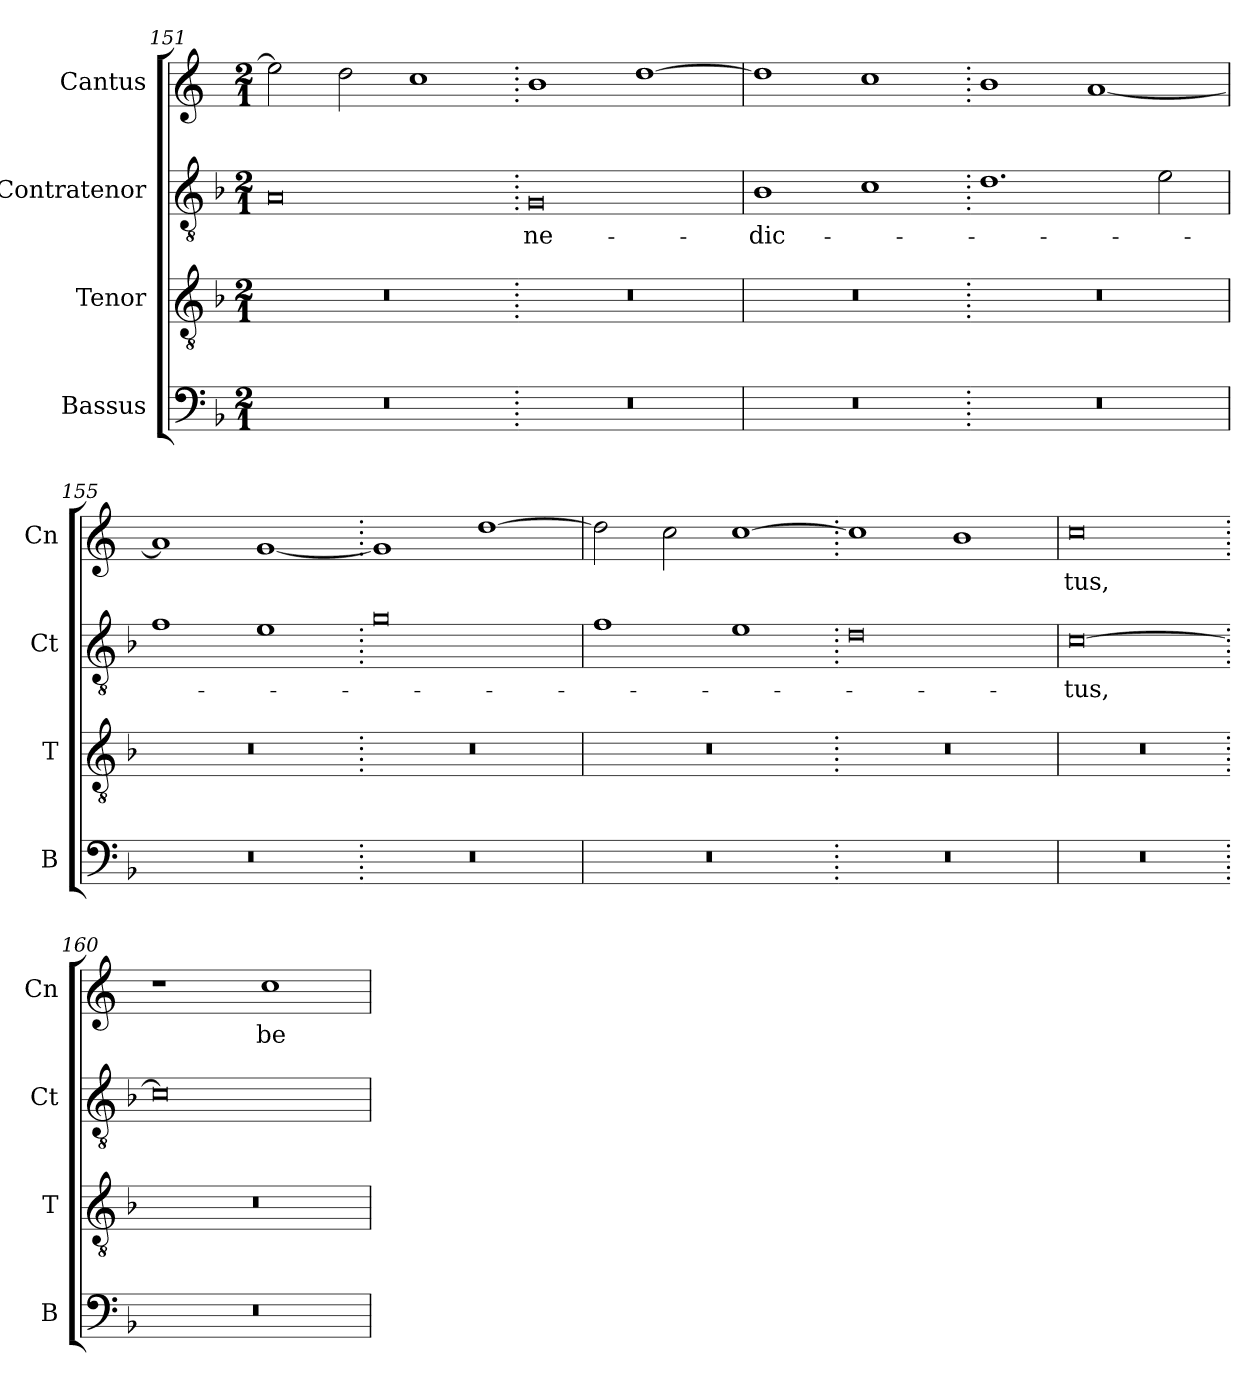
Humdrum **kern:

**kern	**kern	**kern	**text	**kern	**text
*part4	*part3	*part2	*part2	*part1	*part1
*staff4	*staff3	*staff2	*staff2	*staff1	*staff1
*I"Bassus	*I"Tenor	*I"Contratenor	*	*I"Cantus	*
*I'B	*I'T	*I'Ct	*	*I'Cn	*
*clefF4	*clefGv2	*clefGv2	*	*clefG2	*
*k[b-]	*k[b-]	*k[b-]	*	*k[]	*
*M2/1	*M2/1	*M2/1	*	*M2/1	*
=151	=151	=151	=151	=151	=151
0r	0r	0A	.	2ee\]	.
.	.	.	.	2dd\	.
.	.	.	.	1cc	.
=152.	=152.	=152.	=152.	=152.	=152.
0r	0r	0G	-ne-	1b	.
.	.	.	.	[1dd	.
=153	=153	=153	=153	=153	=153
0r	0r	1B-	-dic-	1dd]	.
.	.	1c	.	1cc	.
=154.	=154.	=154.	=154.	=154.	=154.
0r	0r	1.d	.	1b	.
.	.	.	.	[1a	.
.	.	2e\	.	.	.
=155	=155	=155	=155	=155	=155
0r	0r	1f	.	1a]	.
.	.	1e	.	[1g	.
=156.	=156.	=156.	=156.	=156.	=156.
0r	0r	0g	.	1g]	.
.	.	.	.	[1dd	.
=157	=157	=157	=157	=157	=157
0r	0r	1f	.	2dd\]	.
.	.	.	.	2cc\	.
.	.	1e	.	[1cc	.
=158.	=158.	=158.	=158.	=158.	=158.
0r	0r	0d	.	1cc]	.
.	.	.	.	1b	.
=159	=159	=159	=159	=159	=159
0r	0r	[0c	-tus,	0cc	-tus,
=160.	=160.	=160.	=160.	=160.	=160.
0r	0r	0c]	.	1r	.
.	.	.	.	1cc	be-
=	=	=	=	=	=
*-	*-	*-	*-	*-	*-
